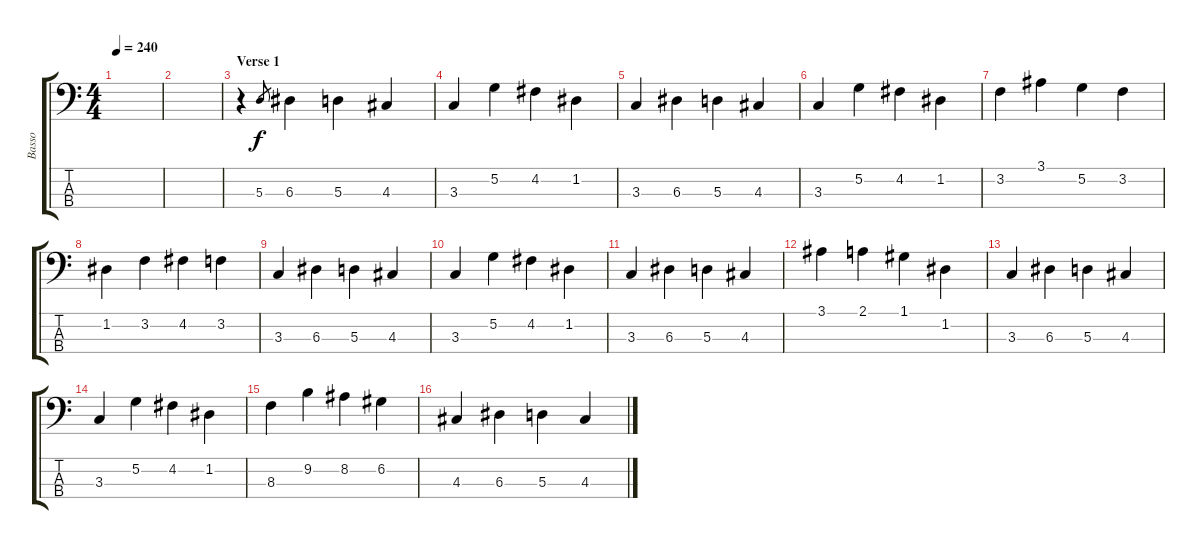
\track ("Basso" "Basso") {instrument acousticbass}
\staff {score tabs}
\tuning (G2 D2 A1 E1) {hide}
\ts (4 4)
\tempo 240
\clef f4
\ks c
|
|
\section ("" "Verse 1")
r.4 5.3.8{gr} 6.3.4{dy f} 5.3.4 4.3.4 |
3.3.4 5.2.4 4.2.4 1.2.4 |
3.3.4 6.3.4 5.3.4 4.3.4 |
3.3.4 5.2.4 4.2.4 1.2.4 |
3.2.4 3.1.4 5.2.4 3.2.4 |
1.2.4 3.2.4 4.2.4 3.2.4 |
3.3.4 6.3.4 5.3.4 4.3.4 |
3.3.4 5.2.4 4.2.4 1.2.4 |
3.3.4 6.3.4 5.3.4 4.3.4 |
3.1.4 2.1.4 1.1.4 1.2.4 |
3.3.4 6.3.4 5.3.4 4.3.4 |
3.3.4 5.2.4 4.2.4 1.2.4 |
8.3.4 9.2.4 8.2.4 6.2.4 |
4.3.4 6.3.4 5.3.4 4.3.4
